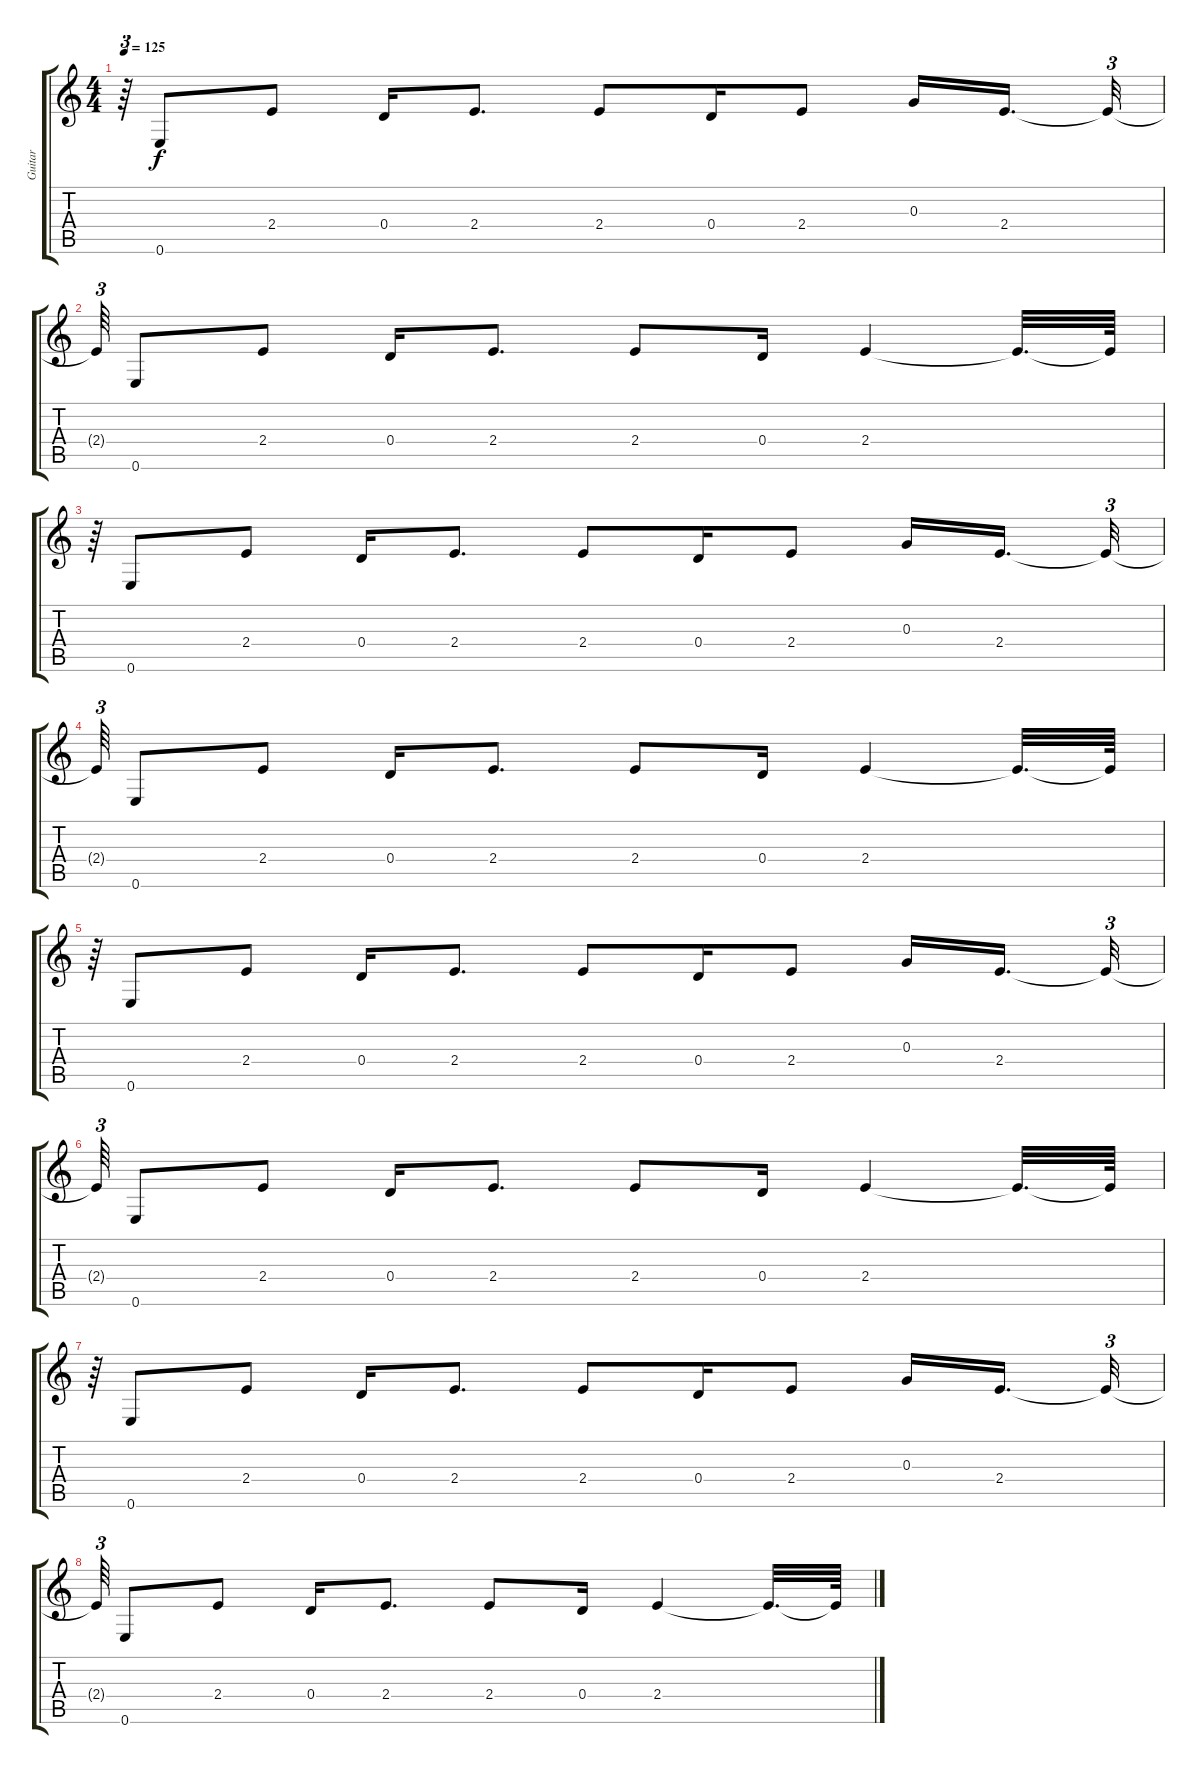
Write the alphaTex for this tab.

\track ("Guitar" "Guitar") {instrument distortionguitar}
\staff {score tabs}
\tuning (E4 B3 G3 D3 A2 E2) {hide}
\ts (4 4)
\tempo 125
\clef g2
\ks c
r.64{tu (3 2) dy f} 0.6.8 2.4.8 0.4.16 2.4.8{d} 2.4.8 0.4.16 2.4.8 0.3.16 2.4.16{d beam splitsecondary} 2.4{t}.32{tu (3 2)} |
2.4{t}.64{tu (3 2)} 0.6.8 2.4.8 0.4.16 2.4.8{d} 2.4.8 0.4.16 2.4.4 2.4{t}.32{d} 2.4{t}.64 |
r.64{tu (3 2)} 0.6.8 2.4.8 0.4.16 2.4.8{d} 2.4.8 0.4.16 2.4.8 0.3.16 2.4.16{d beam splitsecondary} 2.4{t}.32{tu (3 2)} |
2.4{t}.64{tu (3 2)} 0.6.8 2.4.8 0.4.16 2.4.8{d} 2.4.8 0.4.16 2.4.4 2.4{t}.32{d} 2.4{t}.64 |
r.64{tu (3 2)} 0.6.8 2.4.8 0.4.16 2.4.8{d} 2.4.8 0.4.16 2.4.8 0.3.16 2.4.16{d beam splitsecondary} 2.4{t}.32{tu (3 2)} |
2.4{t}.64{tu (3 2)} 0.6.8 2.4.8 0.4.16 2.4.8{d} 2.4.8 0.4.16 2.4.4 2.4{t}.32{d} 2.4{t}.64 |
r.64{tu (3 2)} 0.6.8 2.4.8 0.4.16 2.4.8{d} 2.4.8 0.4.16 2.4.8 0.3.16 2.4.16{d beam splitsecondary} 2.4{t}.32{tu (3 2)} |
2.4{t}.64{tu (3 2)} 0.6.8 2.4.8 0.4.16 2.4.8{d} 2.4.8 0.4.16 2.4.4 2.4{t}.32{d} 2.4{t}.64
